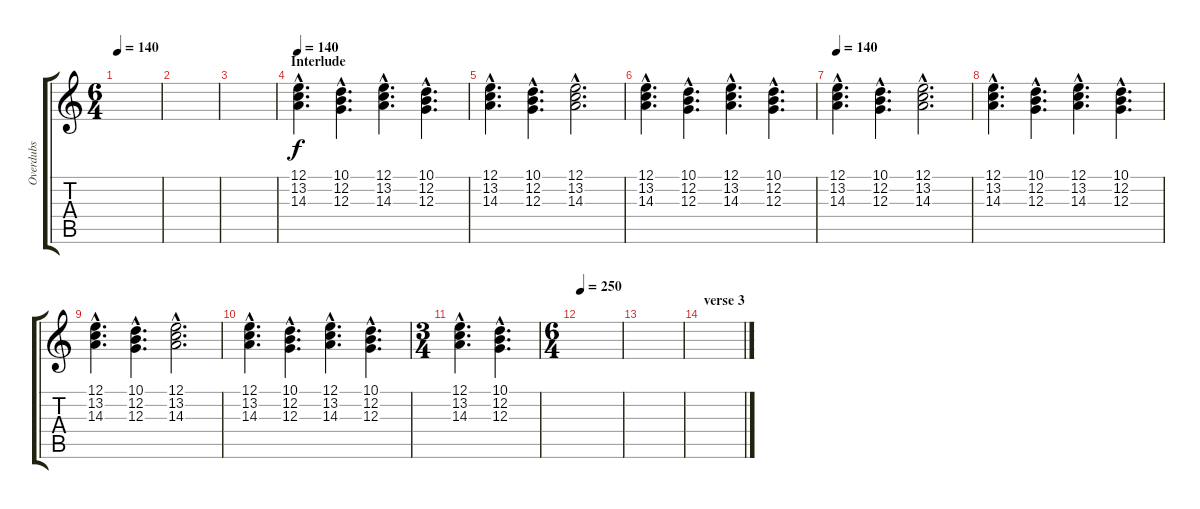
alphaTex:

\track ("Overdubs" "Overdubs") {instrument synthstrings1}
\staff {score tabs}
\tuning (E4 B3 G3 D3 A2 E2) {hide}
\ts (6 4)
\tempo 140
\clef g2
\ks c
|
|
|
\section ("" "Interlude")
\tempo 140
(12.1{hac} 13.2{hac} 14.3{hac}).4{d volume 10 instrument stringensemble1} (10.1{hac} 12.2{hac} 12.3{hac}).4{d} (12.1{hac} 13.2{hac} 14.3{hac}).4{d} (10.1{hac} 12.2{hac} 12.3{hac}).4{d} |
(12.1{hac} 13.2{hac} 14.3{hac}).4{d} (10.1{hac} 12.2{hac} 12.3{hac}).4{d} (12.1{hac} 13.2{hac} 14.3{hac}).2{d} |
(12.1{hac} 13.2{hac} 14.3{hac}).4{d} (10.1{hac} 12.2{hac} 12.3{hac}).4{d} (12.1{hac} 13.2{hac} 14.3{hac}).4{d} (10.1{hac} 12.2{hac} 12.3{hac}).4{d} |
\tempo 140
(12.1{hac} 13.2{hac} 14.3{hac}).4{d} (10.1{hac} 12.2{hac} 12.3{hac}).4{d} (12.1{hac} 13.2{hac} 14.3{hac}).2{d} |
(12.1{hac} 13.2{hac} 14.3{hac}).4{d} (10.1{hac} 12.2{hac} 12.3{hac}).4{d} (12.1{hac} 13.2{hac} 14.3{hac}).4{d} (10.1{hac} 12.2{hac} 12.3{hac}).4{d} |
(12.1{hac} 13.2{hac} 14.3{hac}).4{d} (10.1{hac} 12.2{hac} 12.3{hac}).4{d} (12.1{hac} 13.2{hac} 14.3{hac}).2{d} |
(12.1{hac} 13.2{hac} 14.3{hac}).4{d} (10.1{hac} 12.2{hac} 12.3{hac}).4{d} (12.1{hac} 13.2{hac} 14.3{hac}).4{d} (10.1{hac} 12.2{hac} 12.3{hac}).4{d} |
\ts (3 4)
(12.1{hac} 13.2{hac} 14.3{hac}).4{d} (10.1{hac} 12.2{hac} 12.3{hac}).4{d} |
\ts (6 4)
\tempo 250
|
|
\section ("" "verse 3")
